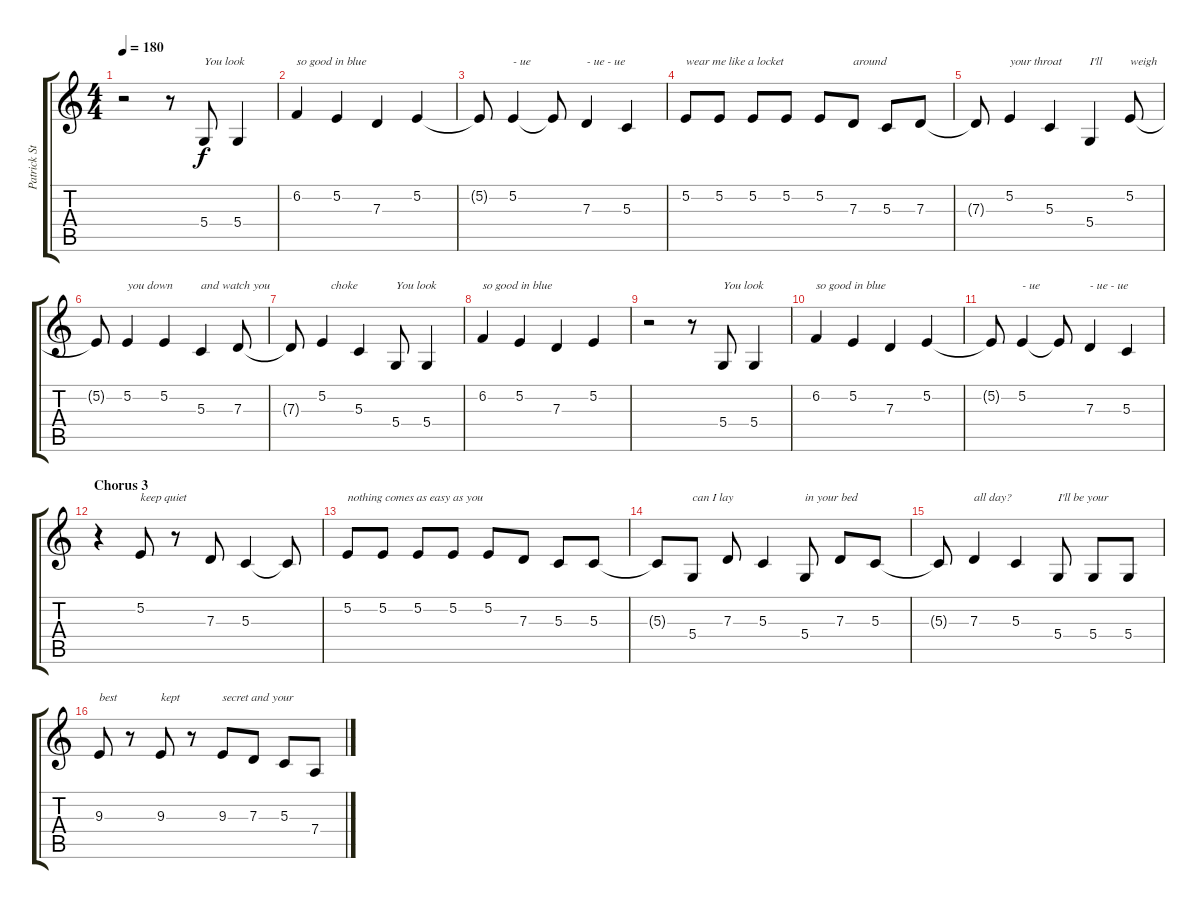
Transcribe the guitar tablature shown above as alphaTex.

\track ("Patrick Stump (Lead Vocals)" "Patrick St") {instrument clarinet}
\staff {score tabs}
\tuning (E4 B3 G3 D3 A2 E2) {hide}
\ts (4 4)
\tempo 180
\clef g2
\ks c
r.2{dy f} r.8 5.4.8{txt "You look"} 5.4.4 |
6.2.4{txt "so good in blue"} 5.2.4 7.3.4 5.2.4 |
5.2{t}.8 5.2.4{txt "- ue"} 5.2{t}.8 7.3.4{txt "- ue - ue"} 5.3.4 |
5.2.8{txt "wear me like a locket"} 5.2.8 5.2.8 5.2.8 5.2.8 7.3.8{txt "around"} 5.3.8 7.3.8 |
7.3{t}.8 5.2.4{txt "your throat"} 5.3.4 5.4.4{txt "I'll"} 5.2.8{txt "weigh"} |
5.2{t}.8 5.2.4{txt "you down"} 5.2.4 5.3.4{txt "and watch you"} 7.3.8 |
7.3{t}.8 5.2.4{txt "   choke"} 5.3.4 5.4.8{txt "You look"} 5.4.4 |
6.2.4{txt "so good in blue"} 5.2.4 7.3.4 5.2.4 |
r.2 r.8 5.4.8{txt "You look"} 5.4.4 |
6.2.4{txt "so good in blue"} 5.2.4 7.3.4 5.2.4 |
5.2{t}.8 5.2.4{txt "- ue"} 5.2{t}.8 7.3.4{txt "- ue - ue"} 5.3.4 |
\section ("" "Chorus 3")
r.4 5.2.8{txt "keep quiet"} r.8 7.3.8 5.3.4 5.3{t}.8 |
5.2.8{txt "nothing comes as easy as you"} 5.2.8 5.2.8 5.2.8 5.2.8 7.3.8 5.3.8 5.3.8 |
5.3{t}.8 5.4.8{txt "can I lay"} 7.3.8 5.3.4 5.4.8{txt "in your bed"} 7.3.8 5.3.8 |
5.3{t}.8 7.3.4{txt "all day?"} 5.3.4 5.4.8{txt "I'll be your"} 5.4.8 5.4.8 |
9.3.8{txt "best"} r.8 9.3.8{txt "kept"} r.8 9.3.8{txt "secret and your"} 7.3.8 5.3.8 7.4.8
